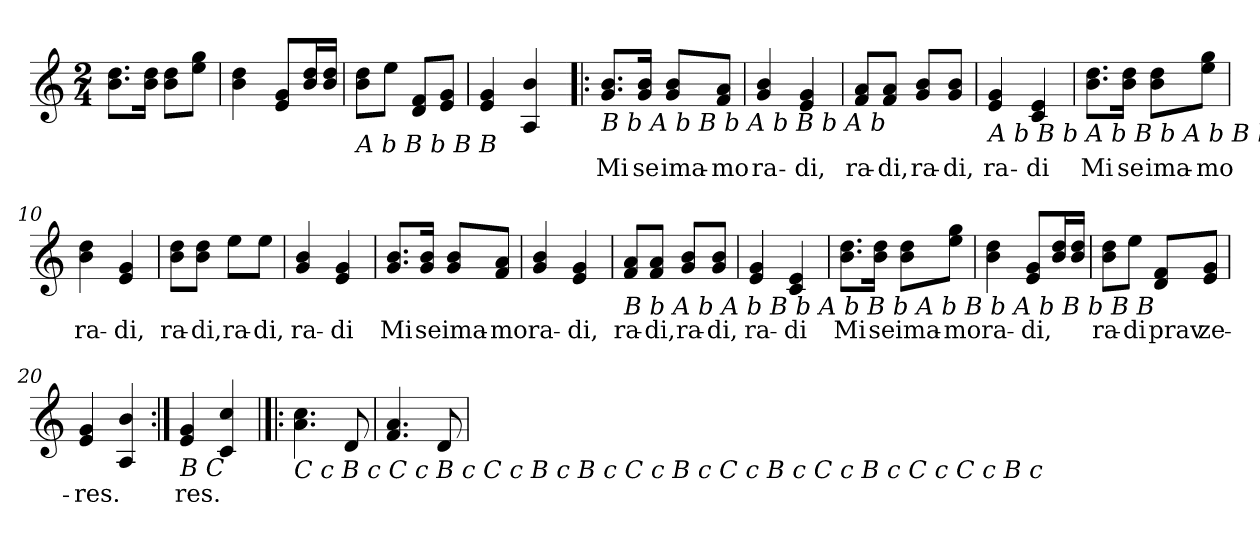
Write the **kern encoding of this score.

**kern	**text
*part1	*part1
*staff1	*staff1
!!LO:PB:g=z
*	*
*k[]	*
*C:	*
*M2/4	*
=1	=1
8.bi\ 8.ddiL	.
16bi\ 16ddiJk	.
8bi\ 8ddiL	.
8eei\ 8ggiJ	.
=2	=2
4bi\ 4ddi	.
8ei/ 8giL	.
16bi/ 16ddiL	.
16bi/ 16ddiJJ	.
=3	=3
!LO:TX:b:i:t=A   b   B    b     B     B	!
8bi\ 8ddiL	.
8eei\J	.
8di/ 8fiL	.
8ei/ 8giJ	.
=4	=4
4ei/ 4gi	.
4Ai/ 4bi	.
=5!|:	=5!|:
!LO:TX:b:i:t=B  b      A     b     B  b  A  b   B  b    A    b	!
!	!LO:LY:b:color=#000000
8.gi/ 8.biL	Mi
!	!LO:LY:b:color=#000000
16gi/ 16biJk	se
!	!LO:LY:b:color=#000000
8gi/ 8biL	ima-
!	!LO:LY:b:color=#000000
8fi/ 8aiJ	-mo
=6	=6
!	!LO:LY:b:color=#000000
4gi/ 4bi	ra-
!	!LO:LY:b:color=#000000
4ei/ 4gi	-di,
=7	=7
!	!LO:LY:b:color=#000000
8fi/ 8aiL	ra-
!	!LO:LY:b:color=#000000
8fi/ 8aiJ	-di,
!	!LO:LY:b:color=#000000
8gi/ 8biL	ra-
!	!LO:LY:b:color=#000000
8gi/ 8biJ	-di,
!!LO:LB:g=z
=8	=8
!LO:TX:b:i:t=A  b  B  b    A  b      B      b      A  b  B  b     A  b    B     b      B  A  B' A   B  b       A     b     B  b   A  b	!
!	!LO:LY:b:color=#000000
4ei/ 4gi	ra-
!	!LO:LY:b:color=#000000
4ci/ 4ei	-di
=9	=9
!	!LO:LY:b:color=#000000
8.bi\ 8.ddiL	Mi
!	!LO:LY:b:color=#000000
16bi\ 16ddiJk	se
!	!LO:LY:b:color=#000000
8bi\ 8ddiL	ima-
!	!LO:LY:b:color=#000000
8eei\ 8ggiJ	-mo
=10	=10
!	!LO:LY:b:color=#000000
4bi\ 4ddi	ra-
!	!LO:LY:b:color=#000000
4ei/ 4gi	-di,
=11	=11
!	!LO:LY:b:color=#000000
8bi\ 8ddiL	ra-
!	!LO:LY:b:color=#000000
8bi\ 8ddiJ	-di,
!	!LO:LY:b:color=#000000
8eei\L	ra-
!	!LO:LY:b:color=#000000
8eei\J	-di,
=12	=12
!	!LO:LY:b:color=#000000
4gi/ 4bi	ra-
!	!LO:LY:b:color=#000000
4ei/ 4gi	-di
=13	=13
!	!LO:LY:b:color=#000000
8.gi/ 8.biL	Mi
!	!LO:LY:b:color=#000000
16gi/ 16biJk	se
!	!LO:LY:b:color=#000000
8gi/ 8biL	ima-
!	!LO:LY:b:color=#000000
8fi/ 8aiJ	-mo
=14	=14
!	!LO:LY:b:color=#000000
4gi/ 4bi	ra-
!	!LO:LY:b:color=#000000
4ei/ 4gi	-di,
!!LO:LB:g=z
=15	=15
!LO:TX:b:i:t=B   b   A   b     A  b  B  b   A b      B     b      A b   B  b        A  b      B     b     B     B	!
!	!LO:LY:b:color=#000000
8fi/ 8aiL	ra-
!	!LO:LY:b:color=#000000
8fi/ 8aiJ	-di,
!	!LO:LY:b:color=#000000
8gi/ 8biL	ra-
!	!LO:LY:b:color=#000000
8gi/ 8biJ	-di,
=16	=16
!	!LO:LY:b:color=#000000
4ei/ 4gi	ra-
!	!LO:LY:b:color=#000000
4ci/ 4ei	-di
=17	=17
!	!LO:LY:b:color=#000000
8.bi\ 8.ddiL	Mi
!	!LO:LY:b:color=#000000
16bi\ 16ddiJk	se
!	!LO:LY:b:color=#000000
8bi\ 8ddiL	ima-
!	!LO:LY:b:color=#000000
8eei\ 8ggiJ	-mo
=18	=18
!	!LO:LY:b:color=#000000
4bi\ 4ddi	ra-
!	!LO:LY:b:color=#000000
8ei/ 8giL	-di,
16bi/ 16ddiL	.
16bi/ 16ddiJJ	.
=19	=19
!	!LO:LY:b:color=#000000
8bi\ 8ddiL	ra-
!	!LO:LY:b:color=#000000
8eei\J	-di
!	!LO:LY:b:color=#000000
8di/ 8fiL	prav
!	!LO:LY:b:color=#000000
8ei/ 8giJ	ze-
=20	=20
!	!LO:LY:b:color=#000000
4ei/ 4gi	-res.
4Ai/ 4bi	.
=21:|!	=21:|!
!LO:TX:b:i:t=B     C	!
!	!LO:LY:b:color=#000000
4ei/ 4gi	res.
4ci/ 4cci	.
!!LO:LB:g=z
=22!|:	=22!|:
*k[]	*
*C:	*
!LO:TX:b:i:t=C c B  c    C c  B  c     C   c   B      c      B c  C  c   B c  C   c      B c  C  c    B   c   C   c      C c  B  c	!
4.ai\ 4.cci	.
8di/	.
=23	=23
4.fi/ 4.ai	.
8di/	.
=	=
*-	*-
